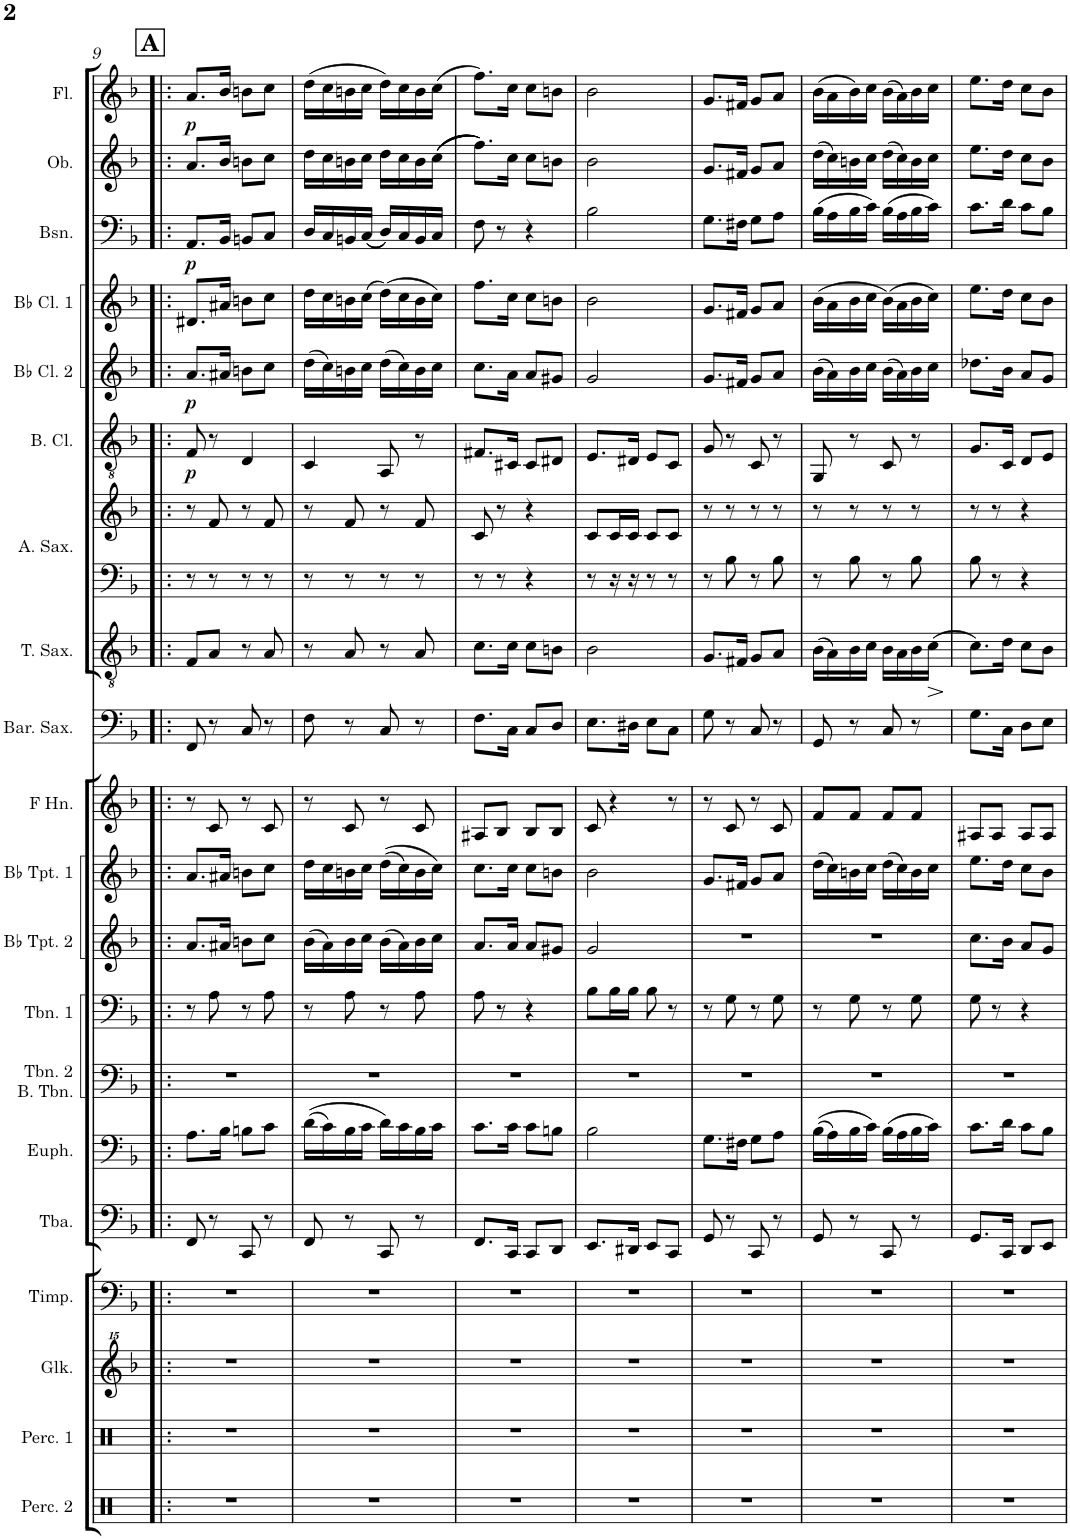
**kern	**kern	**kern	**kern	**kern	**kern	**kern	**kern	**kern	**kern	**kern	**kern	**kern	**dynam	**kern	**kern	**kern	**dynam	**kern	**dynam	**kern	**kern	**dynam	**kern	**kern	**dynam
*part20	*part19	*part18	*part17	*part16	*part15	*part14	*part13	*part12	*part11	*part10	*part9	*part8	*part8	*part7	*part7	*part6	*part6	*part5	*part5	*part4	*part3	*part3	*part2	*part1	*part1
*staff21	*staff20	*staff19	*staff18	*staff17	*staff16	*staff15	*staff14	*staff13	*staff12	*staff11	*staff10	*staff9	*staff9	*staff8	*staff7	*staff6	*staff6	*staff5	*staff5	*staff4	*staff3	*staff3	*staff2	*staff1	*staff1
*I"Percussion 2	*I"Percussion 1	*I"Glockenspiel	*I"Timpani	*I"Tuba	*I"Euphonium	*I"Trombone 2 Bass Trombone	*I"Trombone 1	*I"Bb Trumpet 2	*I"Bb Trumpet 1	*I"Horn in F	*I"Baritone Saxophone	*I"Tenor Saxophone	*	*I"Alto Saxophone	*	*I"Bass Clarinet	*	*I"Bb Clarinet 2	*	*I"Bb Clarinet 1	*I"Bassoon	*	*I"Oboe	*I"Flute	*
*I'Perc. 2	*I'Perc. 1	*I'Glk.	*I'Timp.	*I'Tba.	*I'Euph.	*I'Tbn. 2 B. Tbn.	*I'Tbn. 1	*I'Bb Tpt. 2	*I'Bb Tpt. 1	*	*I'Bar. Sax.	*I'T. Sax.	*	*I'A. Sax.	*	*I'B. Cl.	*	*I'Bb Cl. 2	*	*I'Bb Cl. 1	*I'Bsn.	*	*I'Ob.	*I'Fl.	*
!!LO:PB:g=z
*clefX	*clefX	*clefG^^2	*clefF4	*clefF4	*clefF4	*clefF4	*clefF4	*clefG2	*clefG2	*clefG2	*clefF4	*clefGv2	*	*clefF4	*clefG2	*clefGv2	*	*clefG2	*	*clefG2	*clefF4	*	*clefG2	*clefG2	*
*	*	*	*	*	*	*	*	*ITrd1c2	*ITrd1c2	*ITrd4c7	*ITrd12c21	*ITrd8c14	*	*ITrd5c9	*ITrd5c9	*ITrd8c14	*	*ITrd1c2	*	*ITrd1c2	*	*	*	*	*
*k[]	*k[]	*k[b-]	*k[b-]	*k[b-]	*k[b-]	*k[b-]	*k[b-]	*k[b-]	*k[b-]	*k[b-]	*k[b-]	*k[b-]	*	*k[b-]	*k[b-]	*k[b-]	*	*k[b-]	*	*k[b-]	*k[b-]	*	*k[b-]	*k[b-]	*
*M2/4	*M2/4	*M2/4	*M2/4	*M2/4	*M2/4	*M2/4	*M2/4	*M2/4	*M2/4	*M2/4	*M2/4	*M2/4	*	*M2/4	*M2/4	*M2/4	*	*M2/4	*	*M2/4	*M2/4	*	*M2/4	*M2/4	*
!!LO:REH:place=s1:a:B:cj:fs=14:t=A
=9!|:	=9!|:	=9!|:	=9!|:	=9!|:	=9!|:	=9!|:	=9!|:	=9!|:	=9!|:	=9!|:	=9!|:	=9!|:	=9!|:	=9!|:	=9!|:	=9!|:	=9!|:	=9!|:	=9!|:	=9!|:	=9!|:	=9!|:	=9!|:	=9!|:	=9!|:
!	!	!	!	!	!	!	!	!	!	!	!	!	!	!	!	!	!LO:DY:b	!	!LO:DY:b	!	!	!LO:DY:b	!	!	!LO:DY:b
2r	2r	2r	2r	8FF/	8.A\L	2r	8r	8.a/L	8.a/L	8r	8FF/	8F/L	.	8r	8r	8F/	p	8.a/L	p	8.d#X/L	8.AA/L	p	8.a/L	8.a/L	p
.	.	.	.	8r	.	.	8A\	.	.	8c/	8r	8A/J	.	8r	8f/	8r	.	.	.	.	.	.	.	.	.
.	.	.	.	.	16B-\Jk	.	.	16a#X/Jk	16a#X/Jk	.	.	.	.	.	.	.	.	16a#X/Jk	.	16a#X/Jk	16BB-/Jk	.	16b-/Jk	16b-/Jk	.
.	.	.	.	8CC/	8Bn\L	.	8r	8bn\L	8bn\L	8r	8C/	8r	.	8r	8r	4D/	.	8bn\L	.	8bn\L	8BBn/L	.	8bn\L	8bn\L	.
.	.	.	.	8r	8c\J	.	8A\	8cc\J	8cc\J	8c/	8r	8A/	.	8r	8f/	.	.	8cc\J	.	8cc\J	8C/J	.	8cc\J	8cc\J	.
=10	=10	=10	=10	=10	=10	=10	=10	=10	=10	=10	=10	=10	=10	=10	=10	=10	=10	=10	=10	=10	=10	=10	=10	=10	=10
2r	2r	2r	2r	8FF/	((16d\LL	2r	8r	(16b-\LL	16dd\LL	8r	8F\	8r	.	8r	8r	4C/	.	(16dd\LL	.	16dd\LL	16D/LL	.	16dd\LL	(16dd\LL	.
.	.	.	.	.	16c\)	.	.	16a\)	16cc\	.	.	.	.	.	.	.	.	16cc\)	.	16cc\	16C/	.	16cc\	16cc\	.
.	.	.	.	8r	16B-\	.	8A\	16b-\	16bn\	8c/	8r	8A/	.	8r	8f/	.	.	16bn\	.	16bn\	16BBn/	.	16bn\	16bn\	.
.	.	.	.	.	16c\JJ	.	.	16cc\JJ	16cc\JJ	.	.	.	.	.	.	.	.	16cc\JJ	.	(16cc\JJ	((16C/JJ	.	16cc\JJ	16cc\JJ	.
.	.	.	.	8CC/	16d\LL)	.	8r	(16b-\LL	((16dd\LL	8r	8C/	8r	.	8r	8r	8AA/	.	(16dd\LL	.	(16dd\LL)	16D/LL))	.	16dd\LL	16dd\LL)	.
.	.	.	.	.	16c\	.	.	16a\)	16cc\)	.	.	.	.	.	.	.	.	16cc\)	.	16cc\	16C/	.	16cc\	16cc\	.
.	.	.	.	8r	16B-\	.	8A\	16b-\	16b\	8c/	8r	8A/	.	8r	8f/	8r	.	16b\	.	16b\	16BB/	.	16b\	16b\	.
.	.	.	.	.	16c\JJ	.	.	16cc\JJ	16cc\JJ)	.	.	.	.	.	.	.	.	16cc\JJ	.	16cc\JJ)	16C/JJ	.	(((16cc\JJ	(16cc\JJ	.
=11	=11	=11	=11	=11	=11	=11	=11	=11	=11	=11	=11	=11	=11	=11	=11	=11	=11	=11	=11	=11	=11	=11	=11	=11	=11
2r	2r	2r	2r	8.FF/L	8.c\L	2r	8A\	8.a/L	8.cc\L	8A#X/L	8.F\L	8.c\L	.	8r	8c/	8.F#X/L	.	8.cc\L	.	8.ff\L	8F\	.	8.ff\L)))	8.ff\L)	.
.	.	.	.	.	.	.	8r	.	.	8B-/J	.	.	.	8r	8r	.	.	.	.	.	8r	.	.	.	.
.	.	.	.	16CC/Jk	16c\Jk	.	.	16a/Jk	16cc\Jk	.	16C\Jk	16c\Jk	.	.	.	16C#X/Jk	.	16a\Jk	.	16cc\Jk	.	.	16cc\Jk	16cc\Jk	.
.	.	.	.	8CC/L	8c\L	.	4r	8a/L	8cc\L	8B-/L	8C/L	8c\L	.	4r	4r	8C#/L	.	8a/L	.	8cc\L	4r	.	8cc\L	8cc\L	.
.	.	.	.	8DD/J	8Bn\J	.	.	8g#X/J	8bn\J	8B-/J	8D/J	8Bn\J	.	.	.	8D#X/J	.	8g#X/J	.	8bn\J	.	.	8bn\J	8bn\J	.
=12	=12	=12	=12	=12	=12	=12	=12	=12	=12	=12	=12	=12	=12	=12	=12	=12	=12	=12	=12	=12	=12	=12	=12	=12	=12
2r	2r	2r	2r	8.EE/L	2B-\	2r	8B-\L	2g/	2b-\	8c/	8.E\L	2B-\	.	8r	8c/L	8.E/L	.	2g/	.	2b-\	2B-\	.	2b-\	2b-\	.
.	.	.	.	.	.	.	16B-\L	.	.	4r	.	.	.	16r	16c/L	.	.	.	.	.	.	.	.	.	.
.	.	.	.	16DD#X/Jk	.	.	16B-\JJ	.	.	.	16D#X\Jk	.	.	16r	16c/JJ	16D#X/Jk	.	.	.	.	.	.	.	.	.
.	.	.	.	8EE/L	.	.	8B-\	.	.	.	8E\L	.	.	8r	8c/L	8E/L	.	.	.	.	.	.	.	.	.
.	.	.	.	8CC/J	.	.	8r	.	.	8r	8C\J	.	.	8r	8c/J	8C/J	.	.	.	.	.	.	.	.	.
=13	=13	=13	=13	=13	=13	=13	=13	=13	=13	=13	=13	=13	=13	=13	=13	=13	=13	=13	=13	=13	=13	=13	=13	=13	=13
2r	2r	2r	2r	8GG/	8.G\L	2r	8r	2r	8.g/L	8r	8G\	8.G/L	.	8r	8r	8G/	.	8.g/L	.	8.g/L	8.G\L	.	8.g/L	8.g/L	.
.	.	.	.	8r	.	.	8G\	.	.	8c/	8r	.	.	8B-\	8r	8r	.	.	.	.	.	.	.	.	.
.	.	.	.	.	16F#X\Jk	.	.	.	16f#X/Jk	.	.	16F#X/Jk	.	.	.	.	.	16f#X/Jk	.	16f#X/Jk	16F#X\Jk	.	16f#X/Jk	16f#X/Jk	.
.	.	.	.	8CC/	8G\L	.	8r	.	8g/L	8r	8C/	8G/L	.	8r	8r	8C/	.	8g/L	.	8g/L	8G\L	.	8g/L	8g/L	.
.	.	.	.	8r	8A\J	.	8G\	.	8a/J	8c/	8r	8A/J	.	8B-\	8r	8r	.	8a/J	.	8a/J	8A\J	.	8a/J	8a/J	.
=14	=14	=14	=14	=14	=14	=14	=14	=14	=14	=14	=14	=14	=14	=14	=14	=14	=14	=14	=14	=14	=14	=14	=14	=14	=14
2r	2r	2r	2r	8GG/	((16B-\LL	2r	8r	2r	(16dd\LL	8f/L	8GG/	(16B-\LL	.	8r	8r	8GG/	.	(16b-\LL	.	(16b-\LL	(16B-\LL	.	(16dd\LL	(16b-\LL	.
.	.	.	.	.	16A\)	.	.	.	16cc\)	.	.	16A\)	.	.	.	.	.	16a\)	.	16a\	16A\	.	16cc\)	16a\	.
.	.	.	.	8r	16B-\	.	8G\	.	16bn\	8f/J	8r	16B-\	.	8B-\	8r	8r	.	16b-\	.	16b-\	16B-\	.	16bn\	16b-\)	.
.	.	.	.	.	16c\JJ)	.	.	.	16cc\JJ	.	.	16c\JJ	.	.	.	.	.	16cc\JJ	.	16cc\JJ	16c\JJ)	.	16cc\JJ	16cc\JJ	.
.	.	.	.	8CC/	(16B-\LL	.	8r	.	(16dd\LL	8f/L	8C/	16B-\LL	.	8r	8r	8C/	.	(16b-\LL	.	(16b-\LL)	(16B-\LL	.	(16dd\LL	(16b-\LL	.
.	.	.	.	.	16A\	.	.	.	16cc\)	.	.	16A\	.	.	.	.	.	16a\)	.	16a\	16A\	.	16cc\)	16a\)	.
.	.	.	.	8r	16B-\	.	8G\	.	16b\	8f/J	8r	16B-\	.	8B-\	8r	8r	.	16b-\	.	16b-\	16B-\	.	16b\	16b-\	.
!	!	!	!	!	!	!	!	!	!	!	!	!	!LO:HP:b	!	!	!	!	!	!	!	!	!	!	!	!
.	.	.	.	.	16c\JJ)	.	.	.	16cc\JJ	.	.	(16c\JJ	>	.	.	.	.	16cc\JJ	.	16cc\JJ)	16c\JJ)	.	16cc\JJ	16cc\JJ	.
.	.	.	.	.	.	.	.	.	.	.	.	.	]	.	.	.	.	.	.	.	.	.	.	.	.
=15	=15	=15	=15	=15	=15	=15	=15	=15	=15	=15	=15	=15	=15	=15	=15	=15	=15	=15	=15	=15	=15	=15	=15	=15	=15
2r	2r	2r	2r	8.GG/L	8.c\L	2r	8G\	8.cc\L	8.ee\L	8A#X/L	8.G\L	8.c\L)	.	8B-\	8r	8.G/L	.	8.dd-X\L	.	8.ee\L	8.c\L	.	8.ee\L	8.ee\L	.
.	.	.	.	.	.	.	8r	.	.	8A#/J	.	.	.	8r	8r	.	.	.	.	.	.	.	.	.	.
.	.	.	.	16CC/Jk	16d\Jk	.	.	16b-\Jk	16dd\Jk	.	16C\Jk	16d\Jk	.	.	.	16C/Jk	.	16b-\Jk	.	16dd\Jk	16d\Jk	.	16dd\Jk	16dd\Jk	.
.	.	.	.	8DD/L	8c\L	.	4r	8a/L	8cc\L	8A#/L	8D\L	8c\L	.	4r	4r	8D/L	.	8a/L	.	8cc\L	8c\L	.	8cc\L	8cc\L	.
.	.	.	.	8EE/J	8B-\J	.	.	8g/J	8b-\J	8A#/J	8E\J	8B-\J	.	.	.	8E/J	.	8g/J	.	8b-\J	8B-\J	.	8b-\J	8b-\J	.
=	=	=	=	=	=	=	=	=	=	=	=	=	=	=	=	=	=	=	=	=	=	=	=	=	=
*-	*-	*-	*-	*-	*-	*-	*-	*-	*-	*-	*-	*-	*-	*-	*-	*-	*-	*-	*-	*-	*-	*-	*-	*-	*-
